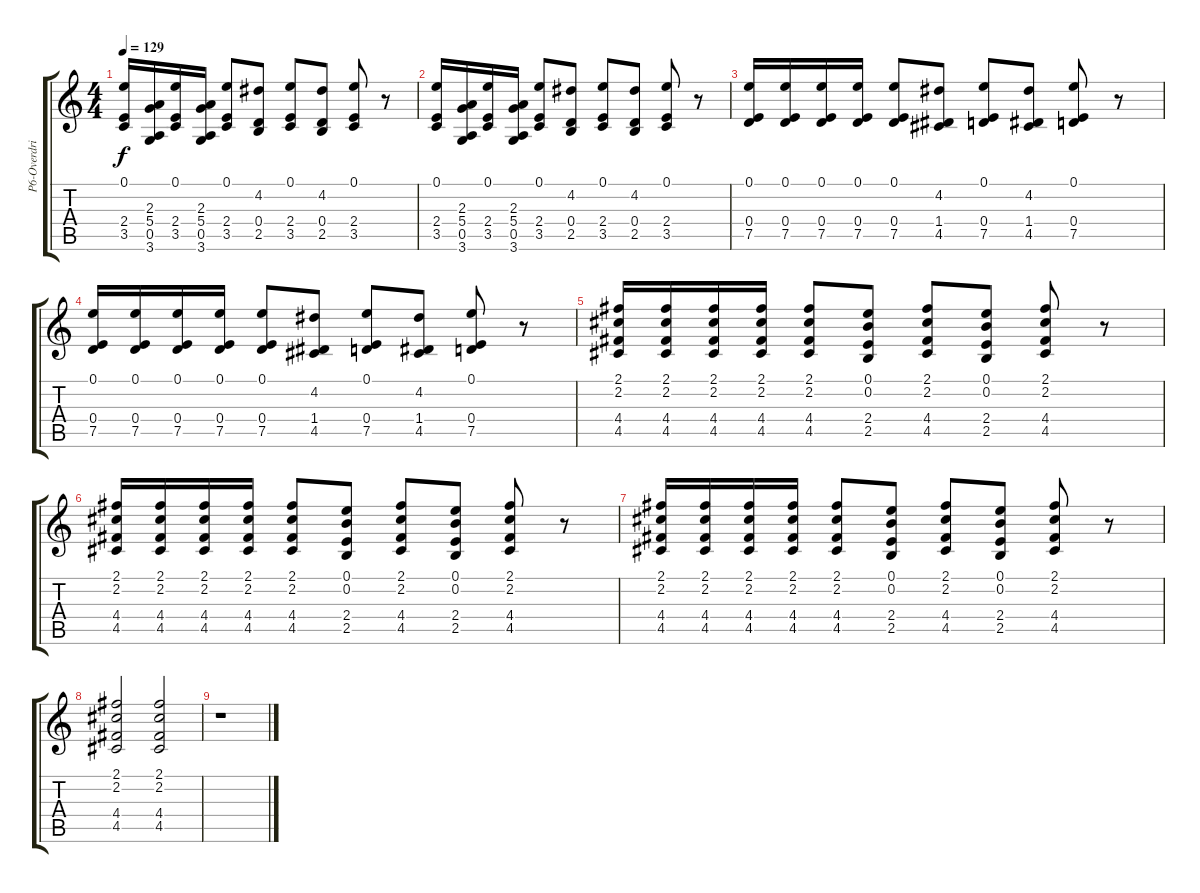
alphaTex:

\track ("P6-Overdriven Guitar" "P6-Overdri") {instrument overdrivenguitar}
\staff {score tabs}
\tuning (E4 B3 G3 D3 A2 E2) {hide}
\ts (4 4)
\tempo 129
\clef g2
\ks c
(0.1 2.4 3.5).16{dy f} (2.3 5.4 0.5 3.6).16 (0.1 2.4 3.5).16 (2.3 5.4 0.5 3.6).16 (0.1 2.4 3.5).8 (4.2 0.4 2.5).8 (0.1 2.4 3.5).8 (4.2 0.4 2.5).8 (0.1 2.4 3.5).8 r.8 |
(0.1 2.4 3.5).16 (2.3 5.4 0.5 3.6).16 (0.1 2.4 3.5).16 (2.3 5.4 0.5 3.6).16 (0.1 2.4 3.5).8 (4.2 0.4 2.5).8 (0.1 2.4 3.5).8 (4.2 0.4 2.5).8 (0.1 2.4 3.5).8 r.8 |
(0.1 0.4 7.5).16 (0.1 0.4 7.5).16 (0.1 0.4 7.5).16 (0.1 0.4 7.5).16 (0.1 0.4 7.5).8 (4.2 1.4 4.5).8 (0.1 0.4 7.5).8 (4.2 1.4 4.5).8 (0.1 0.4 7.5).8 r.8 |
(0.1 0.4 7.5).16 (0.1 0.4 7.5).16 (0.1 0.4 7.5).16 (0.1 0.4 7.5).16 (0.1 0.4 7.5).8 (4.2 1.4 4.5).8 (0.1 0.4 7.5).8 (4.2 1.4 4.5).8 (0.1 0.4 7.5).8 r.8 |
(2.1 2.2 4.4 4.5).16 (2.1 2.2 4.4 4.5).16 (2.1 2.2 4.4 4.5).16 (2.1 2.2 4.4 4.5).16 (2.1 2.2 4.4 4.5).8 (0.1 0.2 2.4 2.5).8 (2.1 2.2 4.4 4.5).8 (0.1 0.2 2.4 2.5).8 (2.1 2.2 4.4 4.5).8 r.8 |
(2.1 2.2 4.4 4.5).16 (2.1 2.2 4.4 4.5).16 (2.1 2.2 4.4 4.5).16 (2.1 2.2 4.4 4.5).16 (2.1 2.2 4.4 4.5).8 (0.1 0.2 2.4 2.5).8 (2.1 2.2 4.4 4.5).8 (0.1 0.2 2.4 2.5).8 (2.1 2.2 4.4 4.5).8 r.8 |
(2.1 2.2 4.4 4.5).16 (2.1 2.2 4.4 4.5).16 (2.1 2.2 4.4 4.5).16 (2.1 2.2 4.4 4.5).16 (2.1 2.2 4.4 4.5).8 (0.1 0.2 2.4 2.5).8 (2.1 2.2 4.4 4.5).8 (0.1 0.2 2.4 2.5).8 (2.1 2.2 4.4 4.5).8 r.8 |
(2.1 2.2 4.4 4.5).2 (2.1 2.2 4.4 4.5).2 |
r.1
